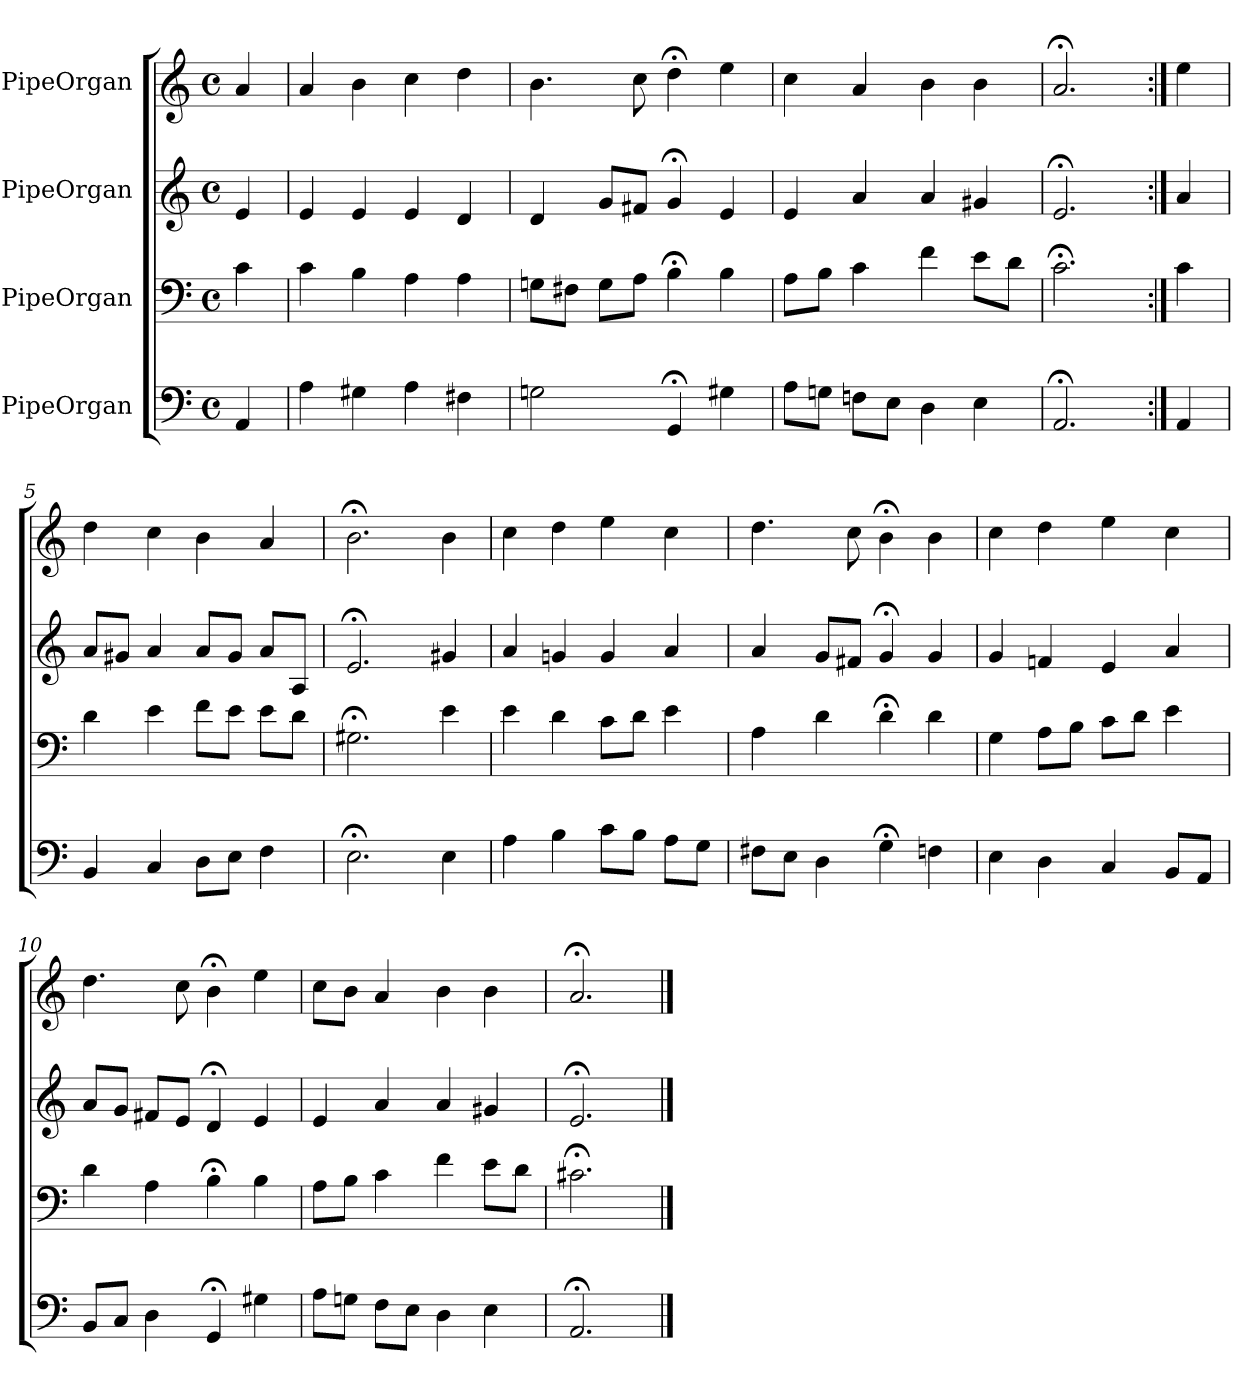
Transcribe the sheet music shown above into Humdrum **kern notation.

**kern	**kern	**kern	**kern
*part4	*part3	*part2	*part1
*staff4	*staff3	*staff2	*staff1
*I"PipeOrgan	*I"PipeOrgan	*I"PipeOrgan	*I"PipeOrgan
*clefF4	*clefF4	*clefG2	*clefG2
*k[]	*k[]	*k[]	*k[]
*a:	*a:	*a:	*a:
*M4/4	*M4/4	*M4/4	*M4/4
*met(c)	*met(c)	*met(c)	*met(c)
*MM60	*MM60	*MM60	*MM60
=	=	=	=
4AA	4c	4e	4a
=1	=1	=1	=1
4A	4c	4e	4a
4G#X	4B	4e	4b
4A	4A	4e	4cc
4F#X	4A	4d	4dd
=2	=2	=2	=2
2Gn	8Gn\L	4d	4.b
.	8F#X\J	.	.
.	8G\L	8g/L	.
.	8A\J	8f#X/J	8cc
4GG;<	4B;<	4g;<	4dd;<
4G#X	4B	4e	4ee
=3	=3	=3	=3
8A\L	8A\L	4e	4cc
8Gn\J	8B\J	.	.
8Fn\L	4c	4a	4a
8E\J	.	.	.
4D	4f	4a	4b
4E	8e\L	4g#X	4b
.	8d\J	.	.
=4	=4	=4	=4
2.AA;<	2.c;<	2.e;<	2.a;<
=:|!	=:|!	=:|!	=:|!
4AA	4c	4a	4ee
=5	=5	=5	=5
4BB	4d	8a/L	4dd
.	.	8g#X/J	.
4C	4e	4a	4cc
8D\L	8f\L	8a/L	4b
8E\J	8e\J	8g#/J	.
4F	8e\L	8a/L	4a
.	8d\J	8A/J	.
=6	=6	=6	=6
2.E;<	2.G#X;<	2.e;<	2.b;<
4E	4e	4g#X	4b
=7	=7	=7	=7
4A	4e	4a	4cc
4B	4d	4gn	4dd
8c\L	8c\L	4g	4ee
8B\J	8d\J	.	.
8A\L	4e	4a	4cc
8G\J	.	.	.
=8	=8	=8	=8
8F#X\L	4A	4a	4.dd
8E\J	.	.	.
4D	4d	8g/L	.
.	.	8f#X/J	8cc
4G;<	4d;<	4g;<	4b;<
4Fn	4d	4g	4b
=9	=9	=9	=9
4E	4G	4g	4cc
4D	8A\L	4fn	4dd
.	8B\J	.	.
4C	8c\L	4e	4ee
.	8d\J	.	.
8BB/L	4e	4a	4cc
8AA/J	.	.	.
=10	=10	=10	=10
8BB/L	4d	8a/L	4.dd
8C/J	.	8g/J	.
4D	4A	8f#X/L	.
.	.	8e/J	8cc
4GG;<	4B;<	4d;<	4b;<
4G#X	4B	4e	4ee
=11	=11	=11	=11
8A\L	8A\L	4e	8cc\L
8Gn\J	8B\J	.	8b\J
8F\L	4c	4a	4a
8E\J	.	.	.
4D	4f	4a	4b
4E	8e\L	4g#X	4b
.	8d\J	.	.
=12	=12	=12	=12
2.AA;<	2.c#X;<	2.e;<	2.a;<
==	==	==	==
*-	*-	*-	*-
